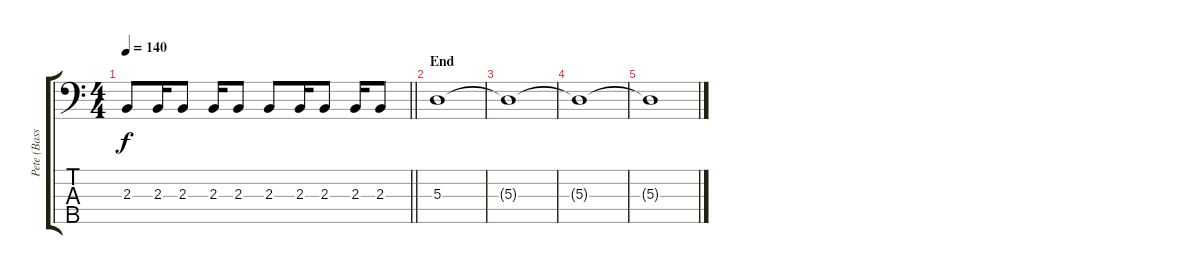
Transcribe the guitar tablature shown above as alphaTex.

\track ("Pete (Bass)" "Pete (Bass") {instrument electricbassfinger}
\staff {score tabs}
\tuning (G2 D2 A1 E1 B0) {hide}
\ts (4 4)
\tempo 140
\clef f4
\barLineRight lightlight
\ks c
2.3.8{dy f} 2.3.16 2.3.8 2.3.16 2.3.8 2.3.8 2.3.16 2.3.8 2.3.16 2.3.8 |
\section ("" "End")
5.3.1 |
5.3{t}.1 |
5.3{t}.1 |
5.3{t}.1
